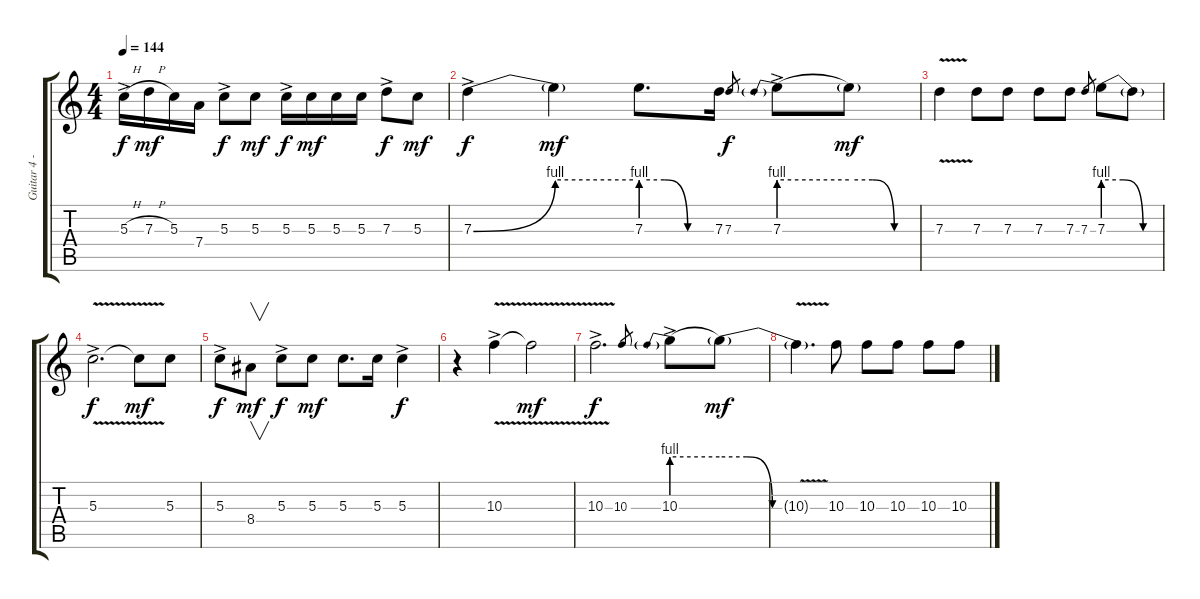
\track ("Guitar 4 - Solo" "Guitar 4 -") {instrument distortionguitar}
\staff {score tabs}
\tuning (E4 B3 G3 D3 A2 E2) {hide}
\ts (4 4)
\tempo 144
\clef g2
\ks c
5.3{h ac}.16{dy f} 7.3{h}.16{dy mf} 5.3.16 7.4.16 5.3{ac}.8{dy f} 5.3.8{dy mf} 5.3{ac}.16{dy f} 5.3.16{dy mf} 5.3.16 5.3.16 7.3{ac}.8{dy f} 5.3.8{dy mf} |
7.3{be (bend 0 0 60 4) ac}.4{dy f} 7.3{be (hold 0 4 60 4) t}.4{dy mf} 7.3{be (custom 0 4 20 4 40 0 60 0)}.8{d} 7.3.16 7.3.8{gr dy f} 7.3{be (prebend 0 4 60 4) ac}.8 7.3{be (custom 0 4 20 4 40 0 60 0) t}.8{dy mf} |
7.3{v}.4 7.3.8 7.3.8 7.3.8 7.3.8 7.3.8{gr} 7.3{be (custom 0 4 20 4 40 0 60 0)}.8 7.3{t}.8 |
5.3{v ac}.2{d dy f} 5.3{t}.8{dy mf} 5.3.8 |
5.3{ac}.8{dy f} 8.4.8{v dy mf} 5.3{ac}.8{dy f} 5.3.8{dy mf} 5.3.8{d} 5.3.16 5.3{ac}.4{dy f} |
r.4 10.3{v ac}.4 10.3{v t}.2{dy mf} |
10.3{v ac}.2{d dy f} 10.3.8{gr} 10.3{be (prebend 0 4 60 4) ac}.8 10.3{be (custom 0 4 20 4 40 0 60 0) t}.8{dy mf} |
10.3{v t}.4{d} 10.3.8 10.3.8 10.3.8 10.3.8 10.3.8
